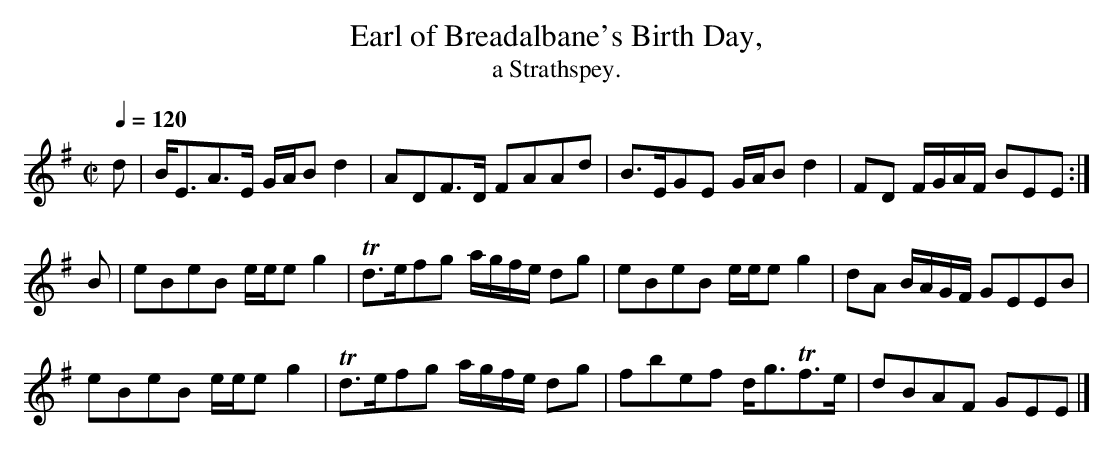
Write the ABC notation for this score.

X:1
T:Earl of Breadalbane's Birth Day,
T:a Strathspey.
M:C|
L:1/8
Q:1/4=120
K:E Minor
d|B<EA>E G/A/B d2| ADF>D FAAd       |B>EGE G/A/B d2 |FD F/G/A/F/ BEE:|
B|eBeB   e/e/e g2|Td>efg a/g/f/e/ dg|eBeB  e/e/e g2 |dA B/A/G/F/ GEEB|
  eBeB   e/e/e g2|Td>efg a/g/f/e/ dg|fbef  d<gTf>e|dBAF        GEE|]
